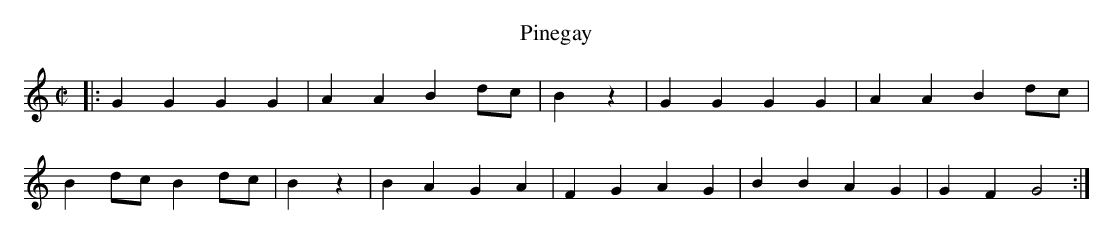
X:1
T:Pinegay
M:C|
L:1/4
K:C
|: G G G G | A A B d/c/ | B z | G G G G | A A B d/c/ |
B d/c/ B d/c/ | B z | B A G A | F G A G | B B A G | G F G2 :|
